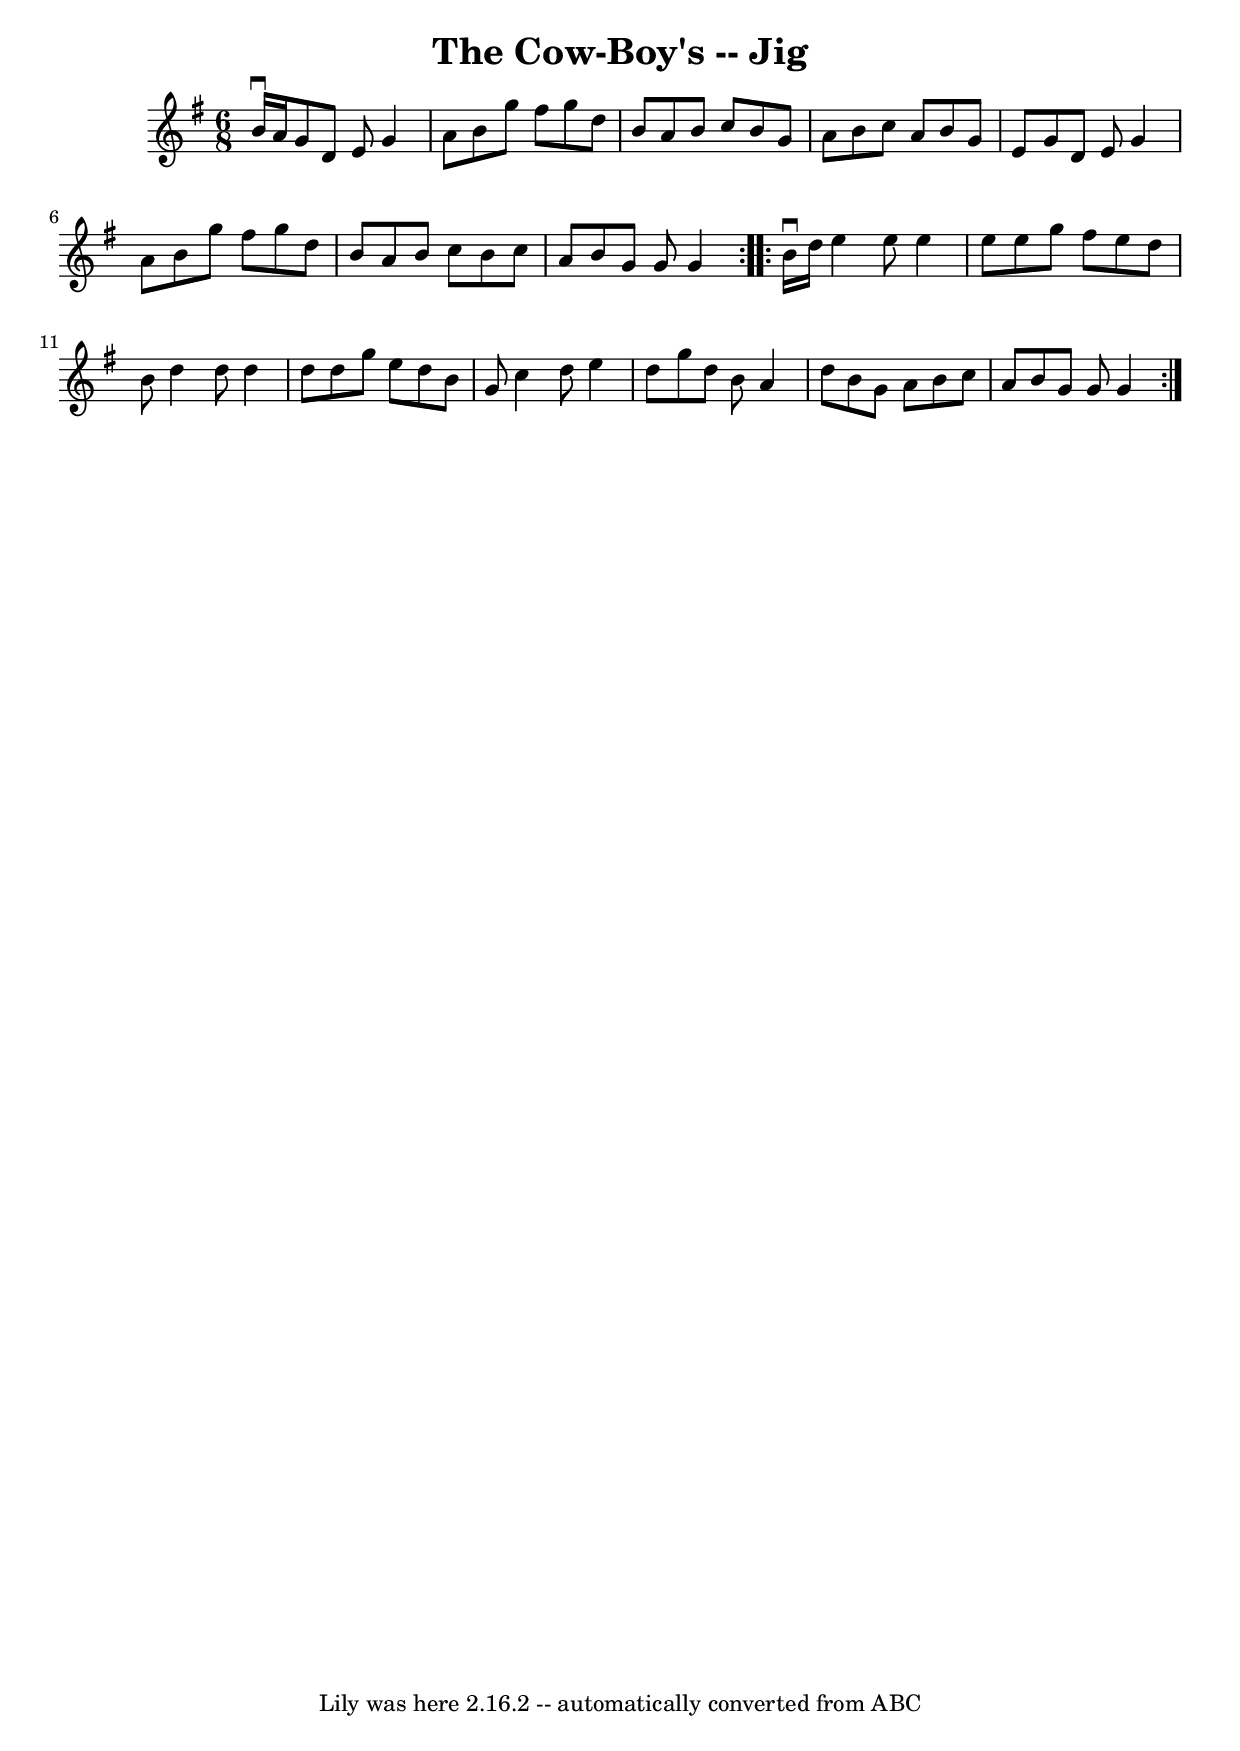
\version "2.7.40"
\include "Mammoth.ily"
\header {
	book = "Ryan's Mammoth Collection"
	crossRefNumber = "1"
	footnotes = "\\\\84 427"
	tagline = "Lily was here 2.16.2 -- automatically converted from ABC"
	title = "The Cow-Boy's -- Jig"
}
voicedefault =  {
\set Score.defaultBarType = "empty"

\repeat volta 2 {
\time 6/8 \key g \major b'16^\downbow a'16  |
 g'8 d'8 e'8 
 g'4 a'8    |
 b'8 g''8 fis''8 g''8 d''8 b'8    
|
 a'8 b'8 c''8 b'8 g'8 a'8    |
 b'8 c''8    
a'8 b'8 g'8 e'8    |
 g'8 d'8 e'8 g'4 a'8    
|
 b'8 g''8 fis''8 g''8 d''8 b'8    |
 a'8    
b'8 c''8 b'8 c''8 a'8    |
 b'8 g'8 g'8 g'4  }     
\repeat volta 2 { b'16^\downbow d''16  |
 e''4 e''8 e''4   
 e''8    |
 e''8 g''8 fis''8 e''8 d''8 b'8    |
   
d''4 d''8 d''4 d''8    |
 d''8 g''8 e''8 d''8 b'8  
 g'8    |
 c''4 d''8 e''4 d''8    |
 g''8 d''8   
 b'8 a'4 d''8    |
 b'8 g'8 a'8 b'8 c''8 a'8    
|
 b'8 g'8 g'8 g'4  }   
}

\score{
    <<

	\context Staff="default"
	{
	    \voicedefault 
	}

    >>
	\layout {
	}
	\midi {}
}
